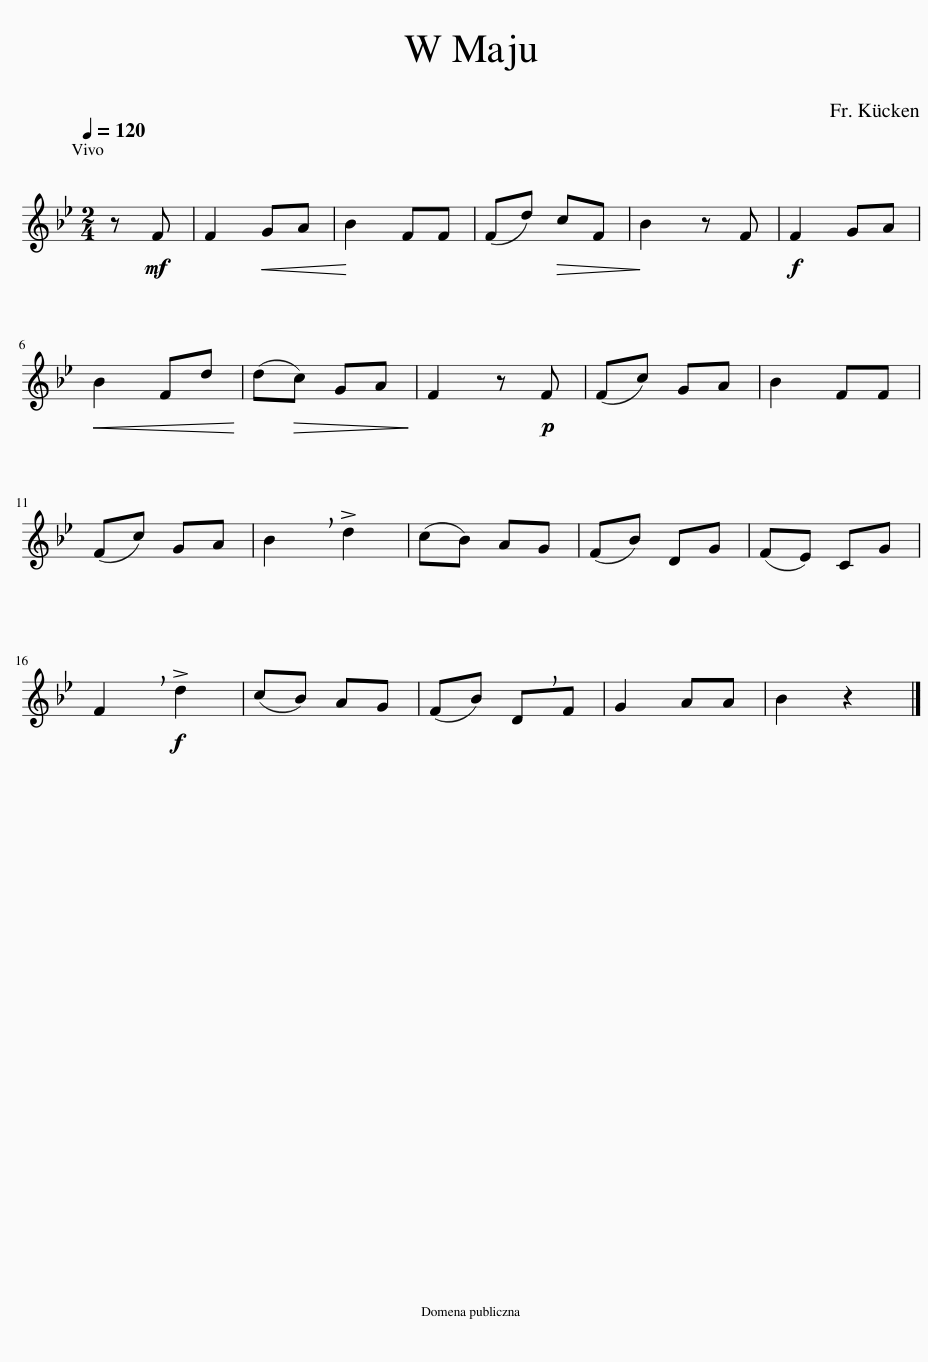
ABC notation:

X:1
L:1/8
Q:1/4=120
M:2/4
I:linebreak $
K:Bb
V:1 treble
V:1
 z!mf! F | F2!<(! GA!<)! | B2 FF | (Fd)!>(! cF!>)! | B2 z F | %5
!f! F2 GA |$!<(! B2 Fd!<)! | (d!>(!c) GA!>)! | F2 z!p! F | (Fc) GA | %10
 B2 FF |$ (Fc) GA | !breath!B2 !>!d2 | (cB) AG | (FB) DG | %15
 (FE) CG |$ !breath!F2!f! !>!d2 | (cB) AG | (FB) !breath!DF | G2 AA | %20
 B2 z2 |] %21
